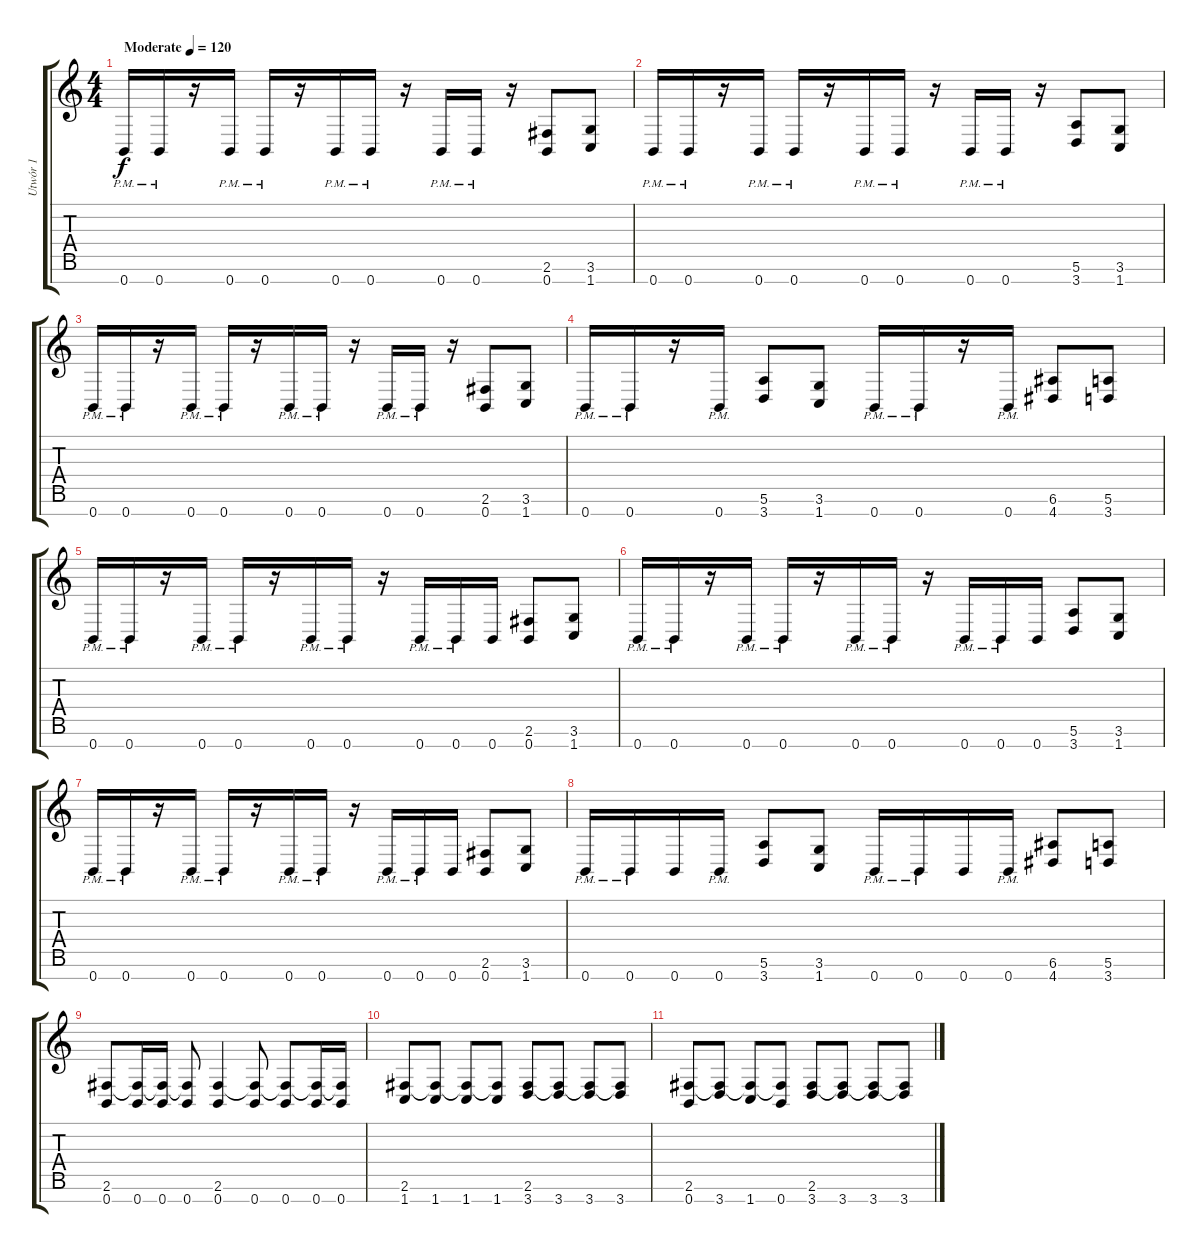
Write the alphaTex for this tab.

\track ("Utwór 1" "Utwór 1") {instrument distortionguitar}
\staff {score tabs}
\tuning (E4 B3 G3 D3 A2 E2 B1) {hide}
\ts (4 4)
\tempo (120 "Moderate")
\clef g2
\ks c
0.7{pm}.16{dy f instrument distortionguitar} 0.7{pm}.16 r.16 0.7{pm}.16 0.7{pm}.16 r.16 0.7{pm}.16 0.7{pm}.16 r.16 0.7{pm}.16 0.7{pm}.16 r.16 (2.6 0.7).8 (3.6 1.7).8 |
0.7{pm}.16 0.7{pm}.16 r.16 0.7{pm}.16 0.7{pm}.16 r.16 0.7{pm}.16 0.7{pm}.16 r.16 0.7{pm}.16 0.7{pm}.16 r.16 (5.6 3.7).8 (3.6 1.7).8 |
0.7{pm}.16 0.7{pm}.16 r.16 0.7{pm}.16 0.7{pm}.16 r.16 0.7{pm}.16 0.7{pm}.16 r.16 0.7{pm}.16 0.7{pm}.16 r.16 (2.6 0.7).8 (3.6 1.7).8 |
0.7{pm}.16 0.7{pm}.16 r.16 0.7{pm}.16 (5.6 3.7).8 (3.6 1.7).8 0.7{pm}.16 0.7{pm}.16 r.16 0.7{pm}.16 (6.6 4.7).8 (5.6 3.7).8 |
0.7{pm}.16 0.7{pm}.16 r.16 0.7{pm}.16 0.7{pm}.16 r.16 0.7{pm}.16 0.7{pm}.16 r.16 0.7{pm}.16 0.7{pm}.16 0.7.16 (2.6 0.7).8 (3.6 1.7).8 |
0.7{pm}.16 0.7{pm}.16 r.16 0.7{pm}.16 0.7{pm}.16 r.16 0.7{pm}.16 0.7{pm}.16 r.16 0.7{pm}.16 0.7{pm}.16 0.7.16 (5.6 3.7).8 (3.6 1.7).8 |
0.7{pm}.16 0.7{pm}.16 r.16 0.7{pm}.16 0.7{pm}.16 r.16 0.7{pm}.16 0.7{pm}.16 r.16 0.7{pm}.16 0.7{pm}.16 0.7.16 (2.6 0.7).8 (3.6 1.7).8 |
0.7{pm}.16 0.7{pm}.16 0.7.16 0.7{pm}.16 (5.6 3.7).8 (3.6 1.7).8 0.7{pm}.16 0.7{pm}.16 0.7.16 0.7{pm}.16 (6.6 4.7).8 (5.6 3.7).8 |
(2.6 0.7).8 (2.6{t} 0.7).16 (2.6{t} 0.7).16 (2.6{t} 0.7).8 (2.6 0.7).4 (2.6{t} 0.7).8 (2.6{t} 0.7).8 (2.6{t} 0.7).16 (2.6{t} 0.7).16 |
(2.6 1.7).8 (2.6{t} 1.7).8 (2.6{t} 1.7).8 (2.6{t} 1.7).8 (2.6 3.7).8 (2.6{t} 3.7).8 (2.6{t} 3.7).8 (2.6{t} 3.7).8 |
(2.6 0.7).8 (2.6{t} 3.7).8 (2.6{t} 1.7).8 (2.6{t} 0.7).8 (2.6 3.7).8 (2.6{t} 3.7).8 (2.6{t} 3.7).8 (2.6{t} 3.7).8
